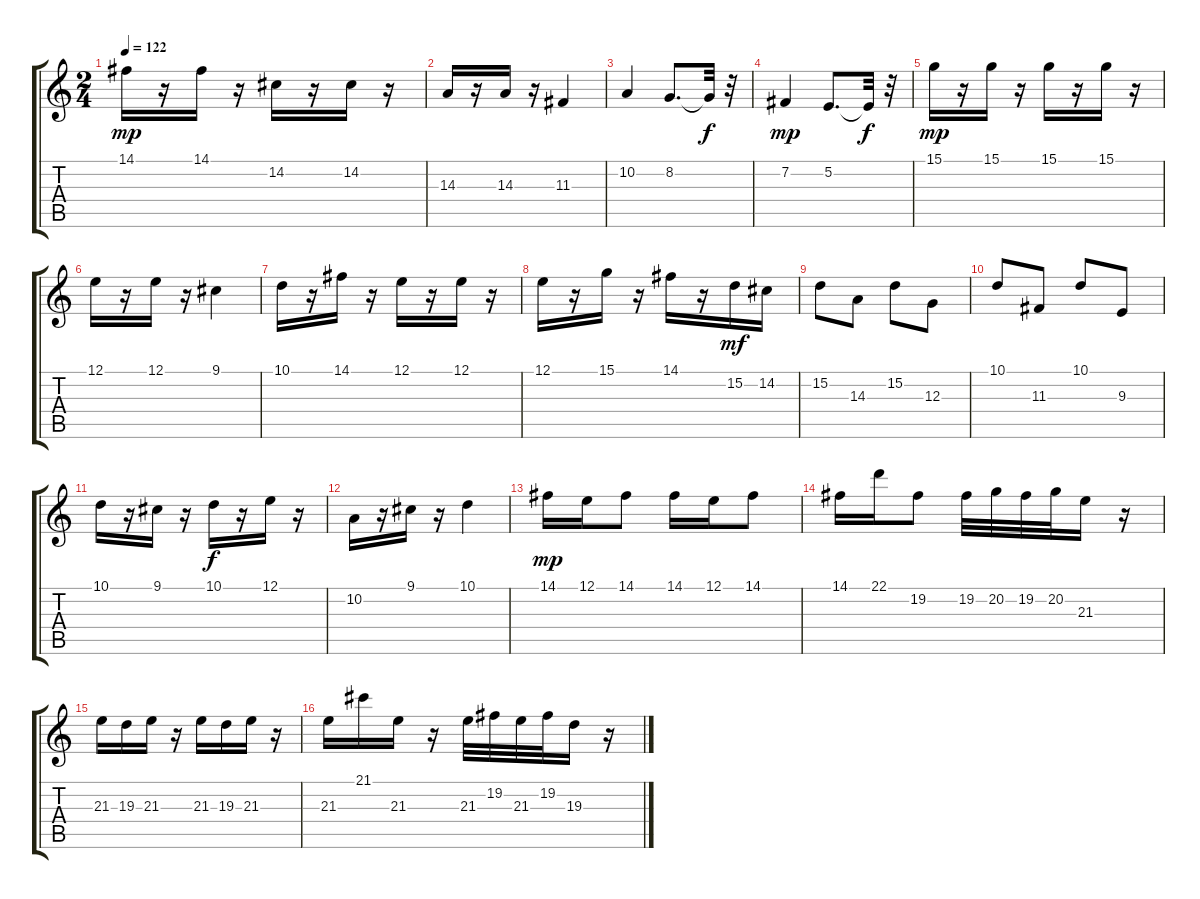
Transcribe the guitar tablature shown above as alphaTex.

\track "" {instrument stringensemble1}
\staff {score tabs}
\tuning (E4 B3 G3 D3 A2 E2) {hide}
\ts (2 4)
\tempo 122
\clef g2
\ks c
14.1.16{dy mp} r.16 14.1.16 r.16 14.2.16 r.16 14.2.16 r.16 |
14.3.16 r.16 14.3.16 r.16 11.3.4 |
10.2.4 8.2.8{d} 8.2{t}.32{dy f} r.32 |
7.2.4{dy mp} 5.2.8{d} 5.2{t}.32{dy f} r.32 |
15.1.16{dy mp} r.16 15.1.16 r.16 15.1.16 r.16 15.1.16 r.16 |
12.1.16 r.16 12.1.16 r.16 9.1.4 |
10.1.16 r.16 14.1.16 r.16 12.1.16 r.16 12.1.16 r.16 |
12.1.16 r.16 15.1.16 r.16 14.1.16 r.16 15.2.16{dy mf} 14.2.16 |
15.2.8 14.3.8 15.2.8 12.3.8 |
10.1.8 11.3.8 10.1.8 9.3.8 |
10.1.16 r.16 9.1.16 r.16 10.1.16{dy f} r.16 12.1.16 r.16 |
10.2.16 r.16 9.1.16 r.16 10.1.4 |
14.1.16{dy mp} 12.1.16 14.1.8 14.1.16 12.1.16 14.1.8 |
14.1.16 22.1.16 19.2.8 19.2.32 20.2.32 19.2.32 20.2.32 21.3.16 r.16 |
21.3.16 19.3.16 21.3.16 r.16 21.3.16 19.3.16 21.3.16 r.16 |
21.3.16 21.1.16 21.3.16 r.16 21.3.32 19.2.32 21.3.32 19.2.32 19.3.16 r.16
